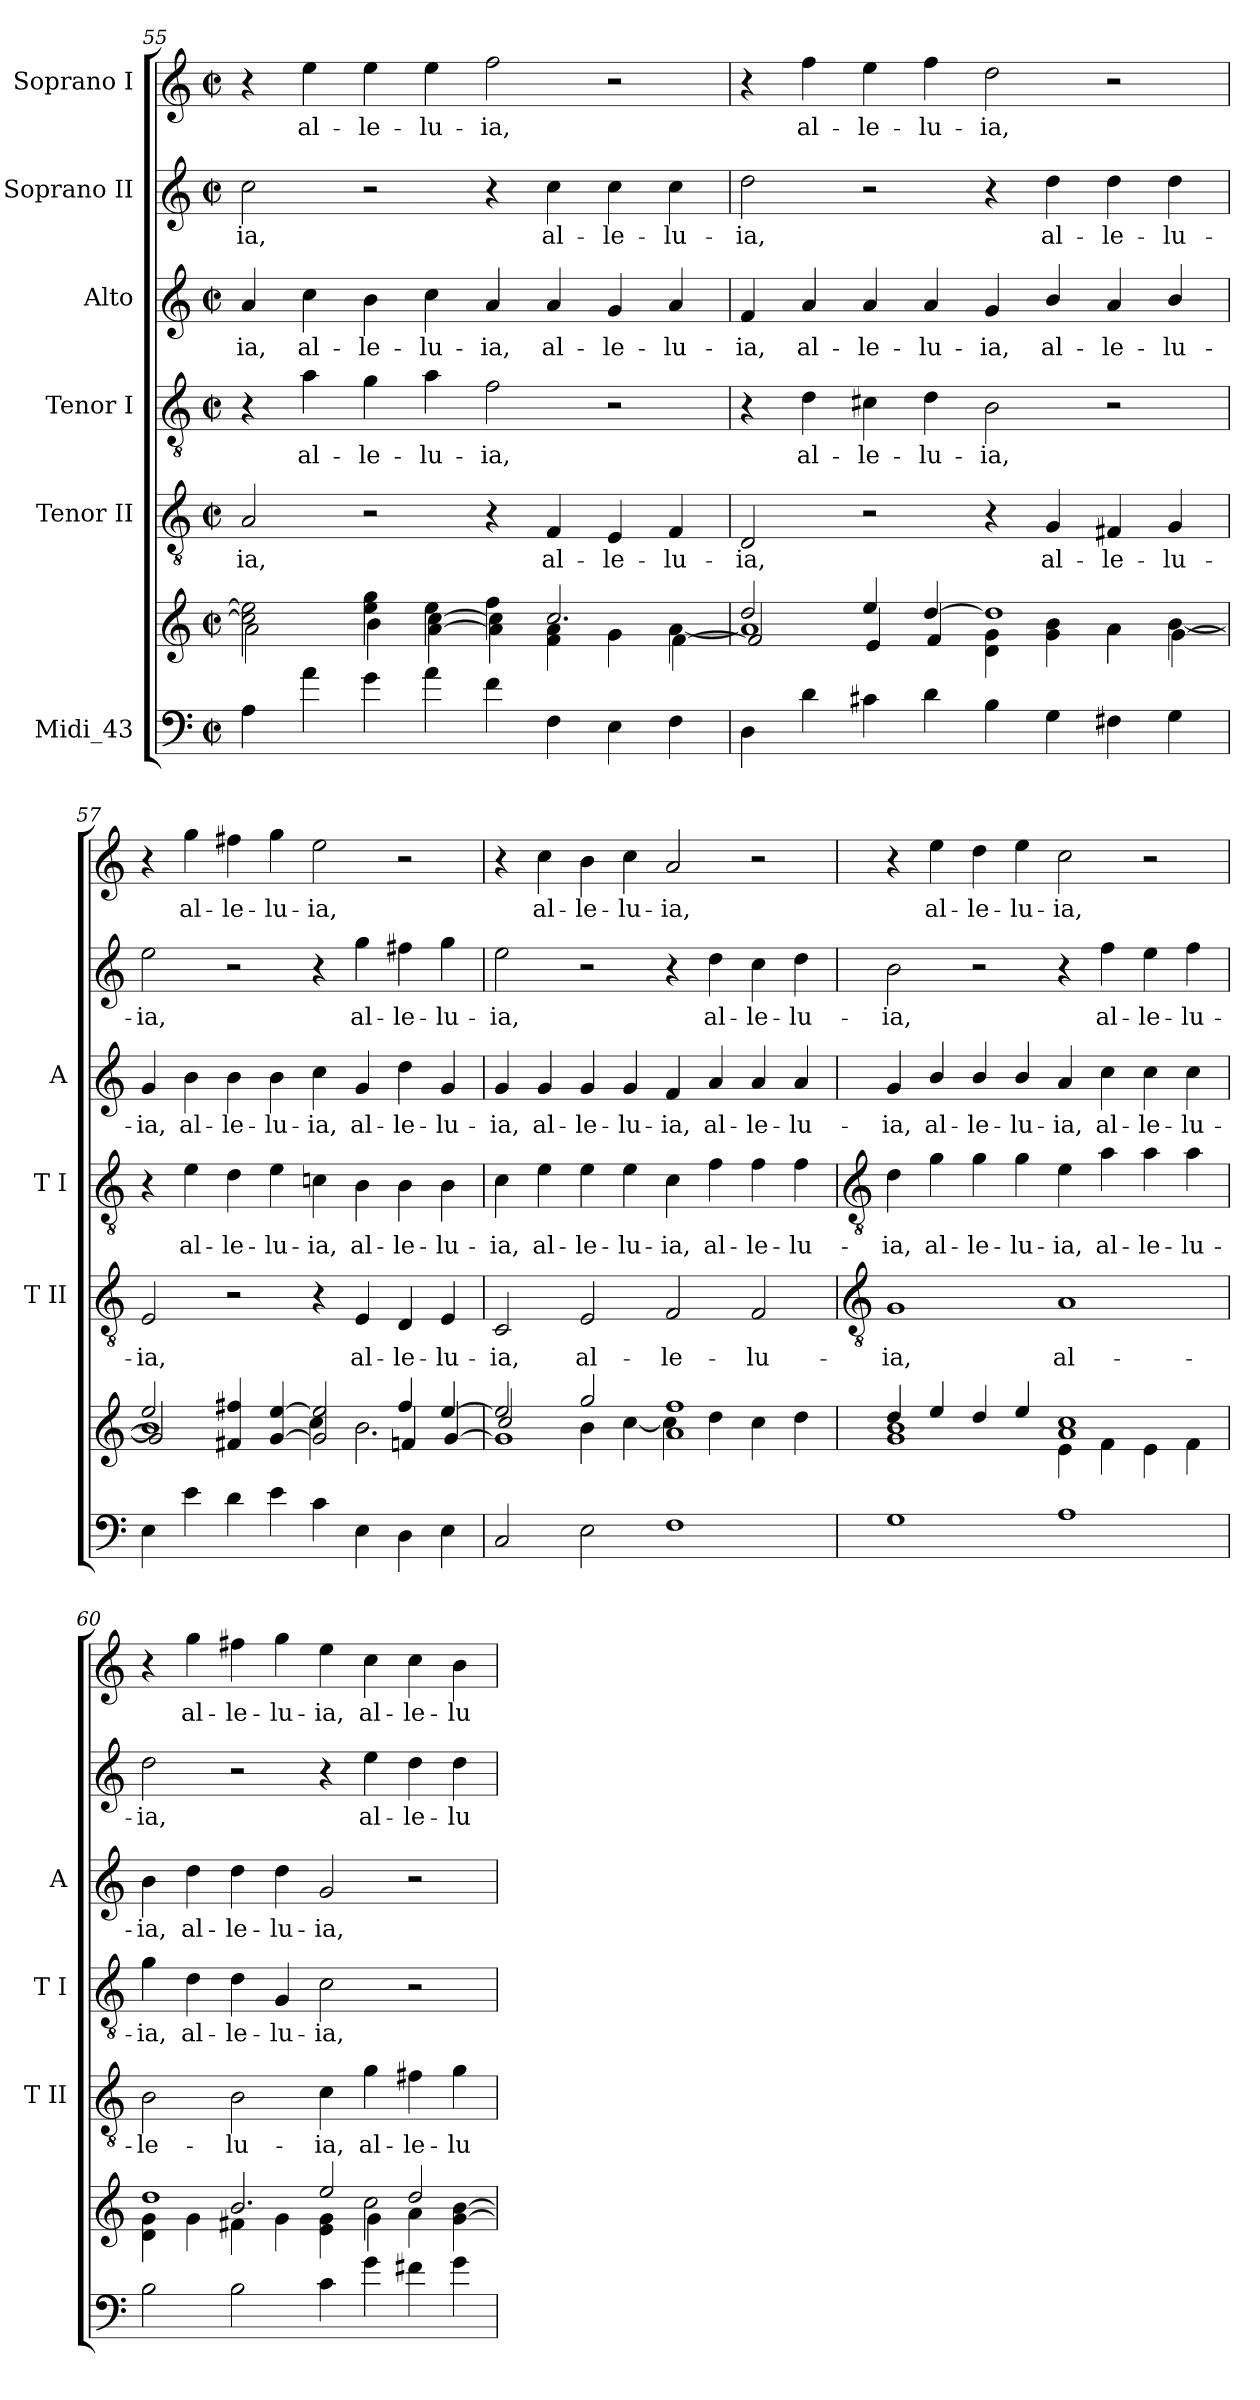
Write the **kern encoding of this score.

**kern	**kern	**kern	**text	**kern	**text	**kern	**text	**kern	**text	**kern	**text
*part6	*part6	*part5	*part5	*part4	*part4	*part3	*part3	*part2	*part2	*part1	*part1
*staff7	*staff6	*staff5	*staff5	*staff4	*staff4	*staff3	*staff3	*staff2	*staff2	*staff1	*staff1
*I"Midi_43	*	*I"Tenor II	*	*I"Tenor I	*	*I"Alto	*	*I"Soprano II	*	*I"Soprano I	*
*	*	*I'T II	*	*I'T I	*	*I'A	*	*	*	*	*
!!LO:LB:g=z
*clefF4	*clefG2	*clefGv2	*	*clefGv2	*	*clefG2	*	*clefG2	*	*clefG2	*
*k[]	*k[]	*k[]	*	*k[]	*	*k[]	*	*k[]	*	*k[]	*
*C:	*C:	*C:	*	*C:	*	*C:	*	*C:	*	*C:	*
*M4/2	*M4/2	*M4/2	*	*M4/2	*	*M4/2	*	*M4/2	*	*M4/2	*
*met(c|)	*met(c|)	*met(c|)	*	*met(c|)	*	*met(c|)	*	*met(c|)	*	*met(c|)	*
=55	=55	=55	=55	=55	=55	=55	=55	=55	=55	=55	=55
*	*^	*	*	*	*	*	*	*	*	*	*
*	*	*^	*	*	*	*	*	*	*	*	*	*
!	!	!	!	!	!LO:LY:b	!	!	!	!LO:LY:b	!	!LO:LY:b	!	!
4A	2cc\] 2ee\]	1ryy	2a\	2A	-ia,	4r	.	4a	-ia,	2cc	-ia,	4r	.
!	!	!	!	!	!	!	!LO:LY:b	!	!LO:LY:b	!	!	!	!LO:LY:b
4a	.	.	.	.	.	4a	al-	4cc	al-	.	.	4ee	al-
!	!	!	!	!	!	!	!LO:LY:b	!	!LO:LY:b	!	!	!	!LO:LY:b
4g	4ee\ 4gg\	.	4b\	2r	.	4g	-le-	4b	-le-	2r	.	4ee	-le-
!	!	!	!	!	!	!	!LO:LY:b	!	!LO:LY:b	!	!	!	!LO:LY:b
4a	4ee\	.	[4a\ [4cc\	.	.	4a	-lu-	4cc	-lu-	.	.	4ee	-lu-
!	!	!	!	!	!	!	!LO:LY:b	!	!LO:LY:b	!	!	!	!LO:LY:b
4f	4ff\	2ryy	4a\] 4cc\]	4r	.	2f	-ia,	4a	-ia,	4r	.	2ff	-ia,
!	!	!	!	!	!LO:LY:b	!	!	!	!LO:LY:b	!	!LO:LY:b	!	!
4F	2.cc/	.	4f\ 4a\	4F	al-	.	.	4a	al-	4cc	al-	.	.
!	!	!	!	!	!LO:LY:b	!	!	!	!LO:LY:b	!	!LO:LY:b	!	!
4E	.	4g	4g\	4E	-le-	2r	.	4g	-le-	4cc	-le-	2r	.
!	!	!	!	!	!LO:LY:b	!	!	!	!LO:LY:b	!	!LO:LY:b	!	!
4F	.	[4a	[4f\	4F	-lu-	.	.	4a	-lu-	4cc	-lu-	.	.
=56	=56	=56	=56	=56	=56	=56	=56	=56	=56	=56	=56	=56	=56
!	!	!	!	!	!LO:LY:b	!	!	!	!LO:LY:b	!	!LO:LY:b	!	!
4D	2dd/	1a\]	2f/]	2D	-ia,	4r	.	4f	-ia,	2dd	-ia,	4r	.
!	!	!	!	!	!	!	!LO:LY:b	!	!LO:LY:b	!	!	!	!LO:LY:b
4d	.	.	.	.	.	4d	al-	4a	al-	.	.	4ff	al-
!	!	!	!	!	!	!	!LO:LY:b	!	!LO:LY:b	!	!	!	!LO:LY:b
4c#X	4ee/	.	4e/	2r	.	4c#X	-le-	4a	-le-	2r	.	4ee	-le-
!	!	!	!	!	!	!	!LO:LY:b	!	!LO:LY:b	!	!	!	!LO:LY:b
4d	[4dd/	.	4f/	.	.	4d	-lu-	4a	-lu-	.	.	4ff	-lu-
!	!	!	!	!	!	!	!LO:LY:b	!	!LO:LY:b	!	!	!	!LO:LY:b
4B	1dd/]	2ryy	4d\ 4g\	4r	.	2B	-ia,	4g	-ia,	4r	.	2dd	-ia,
!	!	!	!	!	!LO:LY:b	!	!	!	!LO:LY:b	!	!LO:LY:b	!	!
4G	.	.	4g\ 4b\	4G	al-	.	.	4b/	al-	4dd	al-	.	.
!	!	!	!	!	!LO:LY:b	!	!	!	!LO:LY:b	!	!LO:LY:b	!	!
4F#X	.	4a	4a\	4F#X	-le-	2r	.	4a	-le-	4dd	-le-	2r	.
!	!	!	!	!	!LO:LY:b	!	!	!	!LO:LY:b	!	!LO:LY:b	!	!
4G	.	[4b	[4g\	4G	-lu-	.	.	4b/	-lu-	4dd	-lu-	.	.
=57	=57	=57	=57	=57	=57	=57	=57	=57	=57	=57	=57	=57	=57
!	!	!	!	!	!LO:LY:b	!	!	!	!LO:LY:b	!	!LO:LY:b	!	!
4E	2ee/	1b\]	2g/]	2E	-ia,	4r	.	4g	-ia,	2ee	-ia,	4r	.
!	!	!	!	!	!	!	!LO:LY:b	!	!LO:LY:b	!	!	!	!LO:LY:b
4e	.	.	.	.	.	4e	al-	4b	al-	.	.	4gg	al-
!	!	!	!	!	!	!	!LO:LY:b	!	!LO:LY:b	!	!	!	!LO:LY:b
4d	4f#X/ 4ff#X/	.	1ryy	2r	.	4d	-le-	4b	-le-	2r	.	4ff#X	-le-
!	!	!	!	!	!	!	!LO:LY:b	!	!LO:LY:b	!	!	!	!LO:LY:b
4e	[4g/ [4ee/	.	.	.	.	4e	-lu-	4b	-lu-	.	.	4gg	-lu-
!	!	!	!	!	!	!	!LO:LY:b	!	!LO:LY:b	!	!	!	!LO:LY:b
4c	2g/] 2ee/]	4cc\	.	4r	.	4cn	-ia,	4cc	-ia,	4r	.	2ee	-ia,
!	!	!	!	!	!LO:LY:b	!	!LO:LY:b	!	!LO:LY:b	!	!LO:LY:b	!	!
4E	.	2.b\	.	4E	al-	4B	al-	4g	al-	4gg	al-	.	.
!	!	!	!	!	!LO:LY:b	!	!LO:LY:b	!	!LO:LY:b	!	!LO:LY:b	!	!
4D	4ff#	.	4f/	4D	-le-	4B	-le-	4dd	-le-	4ff#X	-le-	2r	.
!	!	!	!	!	!LO:LY:b	!	!LO:LY:b	!	!LO:LY:b	!	!LO:LY:b	!	!
4E	[4ee	.	[4g/	4E	-lu-	4B	-lu-	4g	-lu-	4gg	-lu-	.	.
=58	=58	=58	=58	=58	=58	=58	=58	=58	=58	=58	=58	=58	=58
!	!	!	!	!	!LO:LY:b	!	!LO:LY:b	!	!LO:LY:b	!	!LO:LY:b	!	!
2C	2ee/]	2cc/	1g\]	2C	-ia,	4c	-ia,	4g	-ia,	2ee	-ia,	4r	.
!	!	!	!	!	!	!	!LO:LY:b	!	!LO:LY:b	!	!	!	!LO:LY:b
.	.	.	.	.	.	4e	al-	4g	al-	.	.	4cc	al-
!	!	!	!	!	!LO:LY:b	!	!LO:LY:b	!	!LO:LY:b	!	!	!	!LO:LY:b
2E	2gg/	4b\	.	2E	al-	4e	-le-	4g	-le-	2r	.	4b	-le-
!	!	!	!	!	!	!	!LO:LY:b	!	!LO:LY:b	!	!	!	!LO:LY:b
.	.	[4cc\	.	.	.	4e	-lu-	4g	-lu-	.	.	4cc	-lu-
!	!	!	!	!	!LO:LY:b	!	!LO:LY:b	!	!LO:LY:b	!	!	!	!LO:LY:b
1F	1a/ 1ff/	4cc\]	1ryy	2F	-le-	4c	-ia,	4f	-ia,	4r	.	2a	-ia,
!	!	!	!	!	!	!	!LO:LY:b	!	!LO:LY:b	!	!LO:LY:b	!	!
.	.	4dd\	.	.	.	4f	al-	4a	al-	4dd	al-	.	.
!	!	!	!	!	!LO:LY:b	!	!LO:LY:b	!	!LO:LY:b	!	!LO:LY:b	!	!
.	.	4cc\	.	2F	-lu-	4f	-le-	4a	-le-	4cc	-le-	2r	.
!	!	!	!	!	!	!	!LO:LY:b	!	!LO:LY:b	!	!LO:LY:b	!	!
.	.	4dd\	.	.	.	4f	-lu-	4a	-lu-	4dd	-lu-	.	.
!!LO:LB:g=z
=59	=59	=59	=59	=59	=59	=59	=59	=59	=59	=59	=59	=59	=59
*	*	*	*	*clefGv2	*	*clefGv2	*	*	*	*	*	*	*
!	!	!	!	!	!LO:LY:b	!	!LO:LY:b	!	!LO:LY:b	!	!LO:LY:b	!	!
1G	4dd/	0ryy	1g\ 1b\	1G	-ia,	4d	-ia,	4g	-ia,	2b	-ia,	4r	.
!	!	!	!	!	!	!	!LO:LY:b	!	!LO:LY:b	!	!	!	!LO:LY:b
.	4ee/	.	.	.	.	4g	al-	4b/	al-	.	.	4ee	al-
!	!	!	!	!	!	!	!LO:LY:b	!	!LO:LY:b	!	!	!	!LO:LY:b
.	4dd/	.	.	.	.	4g	-le-	4b/	-le-	2r	.	4dd	-le-
!	!	!	!	!	!	!	!LO:LY:b	!	!LO:LY:b	!	!	!	!LO:LY:b
.	4ee/	.	.	.	.	4g	-lu-	4b/	-lu-	.	.	4ee	-lu-
!	!	!	!	!	!LO:LY:b	!	!LO:LY:b	!	!LO:LY:b	!	!	!	!LO:LY:b
1A	1a/ 1cc/	.	4e\	1A	al-	4e	-ia,	4a	-ia,	4r	.	2cc	-ia,
!	!	!	!	!	!	!	!LO:LY:b	!	!LO:LY:b	!	!LO:LY:b	!	!
.	.	.	4f\	.	.	4a	al-	4cc	al-	4ff	al-	.	.
!	!	!	!	!	!	!	!LO:LY:b	!	!LO:LY:b	!	!LO:LY:b	!	!
.	.	.	4e\	.	.	4a	-le-	4cc	-le-	4ee	-le-	2r	.
!	!	!	!	!	!	!	!LO:LY:b	!	!LO:LY:b	!	!LO:LY:b	!	!
.	.	.	4f\	.	.	4a	-lu-	4cc	-lu-	4ff	-lu-	.	.
=60	=60	=60	=60	=60	=60	=60	=60	=60	=60	=60	=60	=60	=60
!	!	!	!	!	!LO:LY:b	!	!LO:LY:b	!	!LO:LY:b	!	!LO:LY:b	!	!
2B	1dd/	2ryy	4d\ 4g\	2B	-le-	4g	-ia,	4b	-ia,	2dd	-ia,	4r	.
!	!	!	!	!	!	!	!LO:LY:b	!	!LO:LY:b	!	!	!	!LO:LY:b
.	.	.	4g\	.	.	4d	al-	4dd	al-	.	.	4gg	al-
!	!	!	!	!	!LO:LY:b	!	!LO:LY:b	!	!LO:LY:b	!	!	!	!LO:LY:b
2B	.	2.b/	4f#X\	2B	-lu-	4d	-le-	4dd	-le-	2r	.	4ff#X	-le-
!	!	!	!	!	!	!	!LO:LY:b	!	!LO:LY:b	!	!	!	!LO:LY:b
.	.	.	4g\	.	.	4G	-lu-	4dd	-lu-	.	.	4gg	-lu-
!	!	!	!	!	!LO:LY:b	!	!LO:LY:b	!	!LO:LY:b	!	!	!	!LO:LY:b
4c	2ee/	.	4e\ 4g\	4c	-ia,	2c	-ia,	2g	-ia,	4r	.	4ee	-ia,
!	!	!	!	!	!LO:LY:b	!	!	!	!	!	!LO:LY:b	!	!LO:LY:b
4g	.	2cc\	4g\	4g	al-	.	.	.	.	4ee	al-	4cc	al-
!	!	!	!	!	!LO:LY:b	!	!	!	!	!	!LO:LY:b	!	!LO:LY:b
4f#X	2dd/	.	4a\	4f#X	-le-	2r	.	2r	.	4dd	-le-	4cc	-le-
!	!	!	!	!	!LO:LY:b	!	!	!	!	!	!LO:LY:b	!	!LO:LY:b
4g	.	4ryy	[4g\ [4b\	4g	-lu-	.	.	.	.	4dd	-lu-	4b	-lu-
*	*v	*v	*v	*	*	*	*	*	*	*	*	*	*
=	=	=	=	=	=	=	=	=	=	=	=
*-	*-	*-	*-	*-	*-	*-	*-	*-	*-	*-	*-
